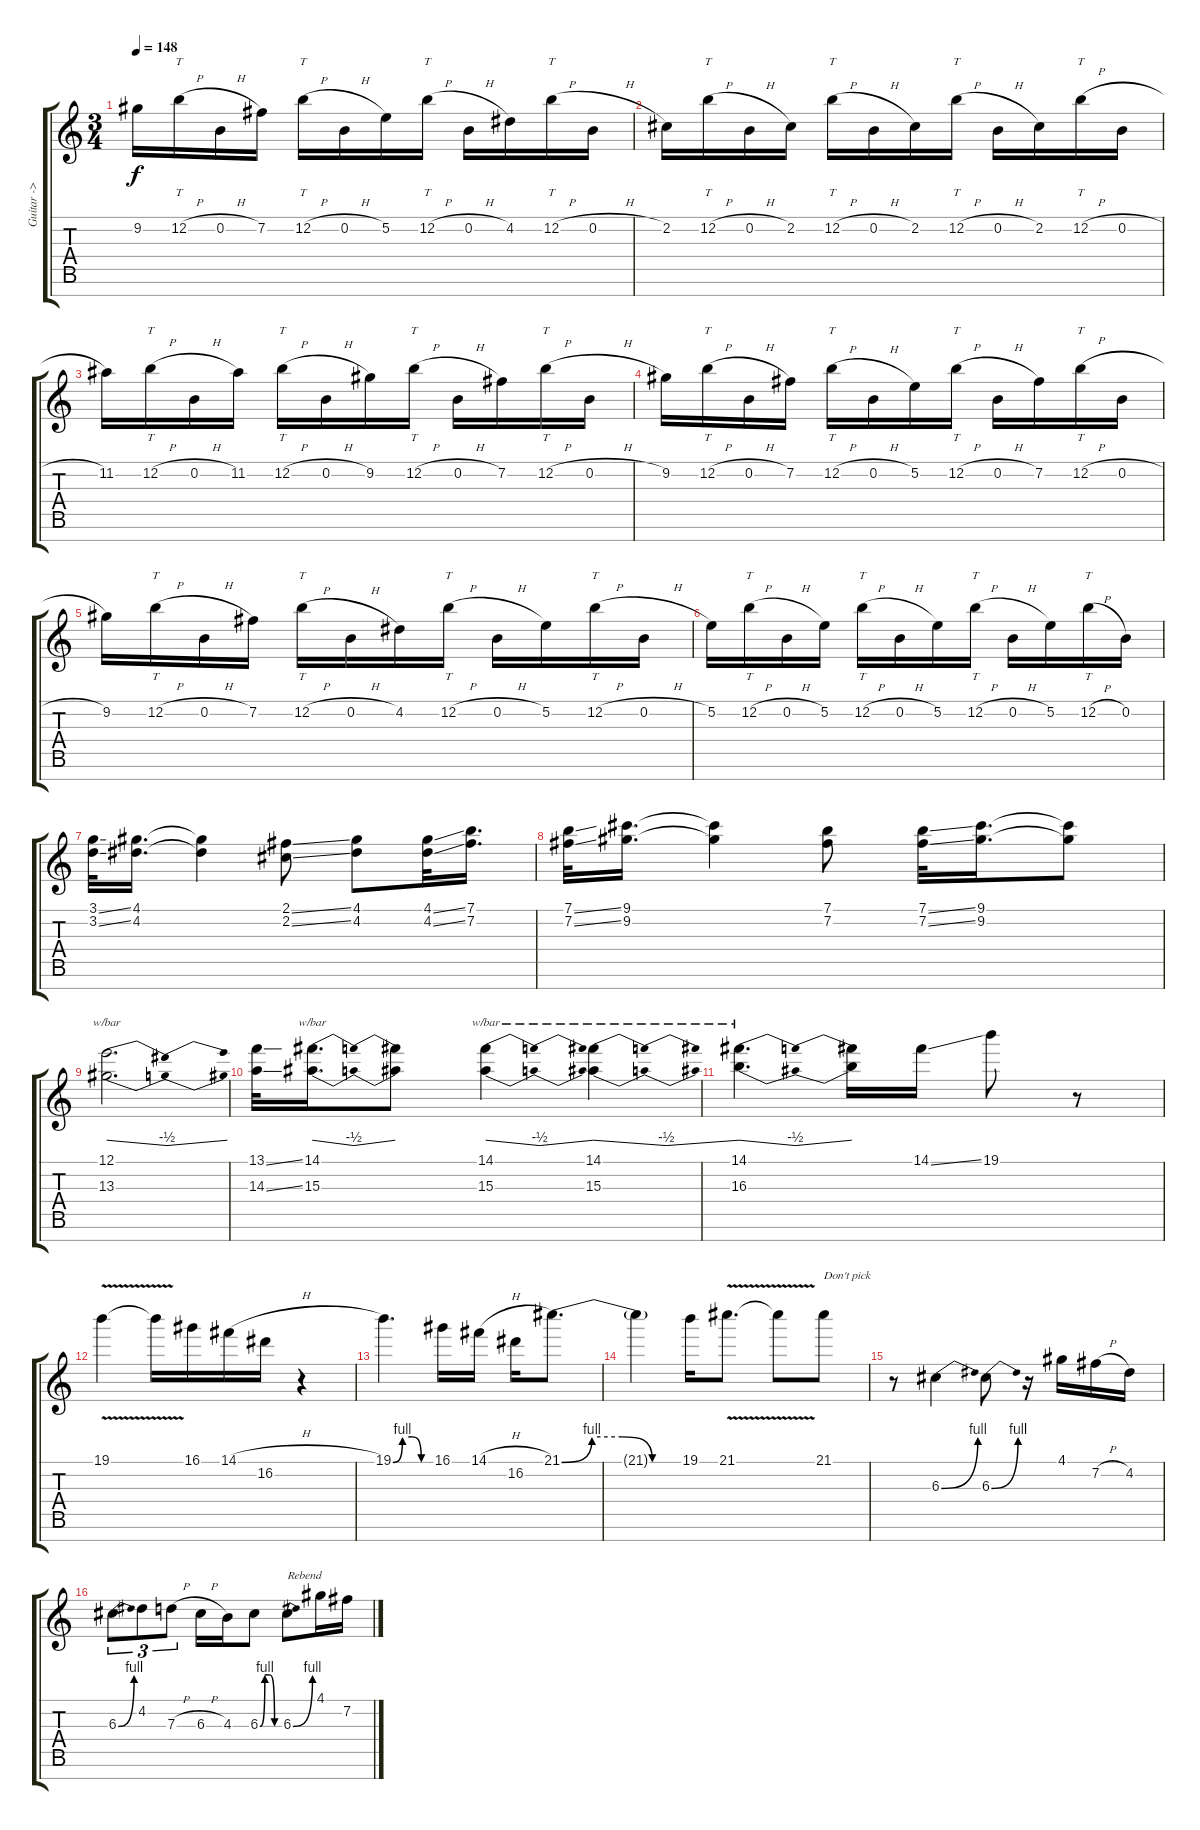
\track ("Guitar -> Joe Satriani" "Guitar -> ") {instrument overdrivenguitar}
\staff {score tabs}
\tuning (E4 B3 G3 D3 A2 E2 B1) {hide}
\ts (3 4)
\tempo 148
\clef g2
\ks c
9.2.16{dy f} 12.2{h}.16{tt} 0.2{h}.16 7.2.16 12.2{h}.16{tt} 0.2{h}.16 5.2.16 12.2{h}.16{tt} 0.2{h}.16 4.2.16 12.2{h}.16{tt} 0.2{h}.16 |
2.2.16 12.2{h}.16{tt} 0.2{h}.16 2.2.16 12.2{h}.16{tt} 0.2{h}.16 2.2.16 12.2{h}.16{tt} 0.2{h}.16 2.2.16 12.2{h}.16{tt} 0.2{h}.16 |
11.2.16 12.2{h}.16{tt} 0.2{h}.16 11.2.16 12.2{h}.16{tt} 0.2{h}.16 9.2.16 12.2{h}.16{tt} 0.2{h}.16 7.2.16 12.2{h}.16{tt} 0.2{h}.16 |
9.2.16 12.2{h}.16{tt} 0.2{h}.16 7.2.16 12.2{h}.16{tt} 0.2{h}.16 5.2.16 12.2{h}.16{tt} 0.2{h}.16 7.2.16 12.2{h}.16{tt} 0.2{h}.16 |
9.2.16 12.2{h}.16{tt} 0.2{h}.16 7.2.16 12.2{h}.16{tt} 0.2{h}.16 4.2.16 12.2{h}.16{tt} 0.2{h}.16 5.2.16 12.2{h}.16{tt} 0.2{h}.16 |
5.2.16 12.2{h}.16{tt} 0.2{h}.16 5.2.16 12.2{h}.16{tt} 0.2{h}.16 5.2.16 12.2{h}.16{tt} 0.2{h}.16 5.2.16 12.2{h}.16{tt} 0.2.16 |
(3.1{ss} 3.2{ss}).32 (4.1 4.2).16{d} (4.1{t} 4.2{t}).4 (2.1{ss} 2.2{ss}).8 (4.1 4.2).8 (4.1{ss} 4.2{ss}).32 (7.1 7.2).16{d} |
(7.1{ss} 7.2{ss}).32 (9.1 9.2).16{d} (9.1{t} 9.2{t}).4 (7.1 7.2).8 (7.1{ss} 7.2{ss}).32 (9.1 9.2).16{d} (9.1{t} 9.2{t}).8 |
(12.1 13.3).2{d tbe (dip default 0 0 30 -2 60 0)} |
(13.1{ss} 14.3{ss}).32 (14.1 15.3).16{d tbe (dip default 0 0 30 -2 60 0)} (14.1{t} 15.3{t}).8 (14.1 15.3).4{tbe (dip default 0 0 30 -2 60 0)} (14.1 15.3).4{tbe (dip default 0 0 30 -2 60 0)} |
(14.1 16.3).4{d tbe (dip default 0 0 30 -2 60 0)} (14.1{t} 16.3{t}).16 14.1{ss}.16 19.1.8 r.8 |
19.1{v}.4 19.1{t}.16 16.1.16 14.1{h}.16 16.2.16 r.4 |
19.1{be (custom 0 0 15 4 30 4 45 0 60 0)}.4{d} 16.1.16 14.1{h}.16 16.2.16 21.1{be (custom 0 0 15 4 30 4 45 0 60 0)}.8{d} |
21.1{t}.4 19.1.16 21.1{v}.8{d} 21.1{t}.8 21.1.8{txt "Don't pick"} |
r.8 6.3{be (bend 0 0 60 4)}.4 6.3{be (bend 0 0 60 4)}.8 r.16 4.1.16 7.2{h}.16 4.2.16 |
6.3{be (bend 0 0 60 4)}.8{tu (3 2)} 4.2.8{tu (3 2)} 7.3{h}.8{tu (3 2)} 6.3{h}.16 4.3.16 6.3{be (custom 0 0 15 4 30 4 45 0 60 0)}.8 6.3{be (bend 0 0 60 4)}.8{txt "Rebend"} 4.1.16 7.2.16
